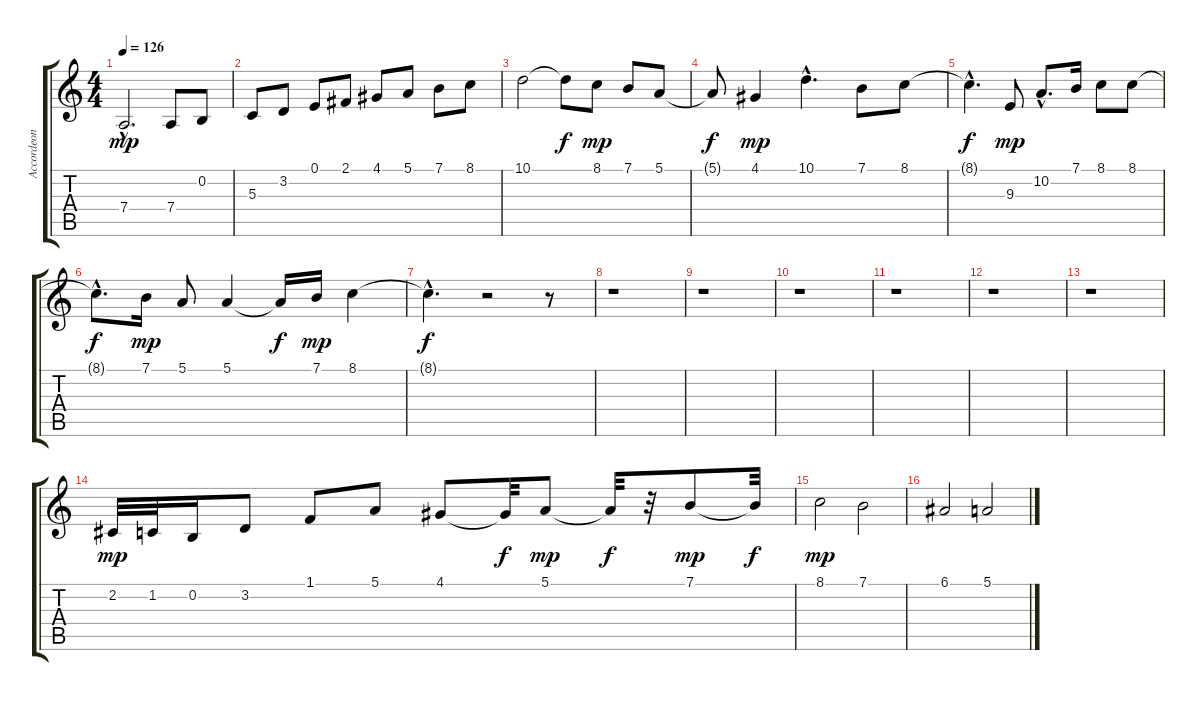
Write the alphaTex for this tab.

\track ("Accordeon" "Accordeon") {instrument tangoaccordion}
\staff {score tabs}
\tuning (E4 B3 G3 D3 A2 E2) {hide}
\ts (4 4)
\tempo 126
\clef g2
\ks c
7.4{hac}.2{d dy mp} 7.4.8 0.2.8 |
5.3.8 3.2.8 0.1.8 2.1.8 4.1.8 5.1.8 7.1.8 8.1.8 |
10.1.2 10.1{t}.8{dy f} 8.1.8{dy mp} 7.1.8 5.1.8 |
5.1{t}.8{dy f} 4.1.4{dy mp} 10.1{hac}.4{d} 7.1.8 8.1.8 |
8.1{hac t}.4{d dy f} 9.3.8{dy mp} 10.2{hac}.8{d} 7.1.16 8.1.8 8.1.8 |
8.1{hac t}.8{d dy f} 7.1.16{dy mp} 5.1.8 5.1.4 5.1{t}.16{dy f} 7.1.16{dy mp} 8.1.4 |
8.1{hac t}.4{d dy f} r.2 r.8 |
r.1 |
r.1 |
r.1 |
r.1 |
r.1 |
r.1 |
2.2.32{dy mp} 1.2.32 0.2.16 3.2.8 1.1.8 5.1.8 4.1.8 4.1{t}.32{dy f} 5.1.8{dy mp} 5.1{t}.32{dy f} r.32 7.1.8{dy mp} 7.1{t}.32{dy f} |
8.1.2{dy mp} 7.1.2 |
6.1.2 5.1.2
